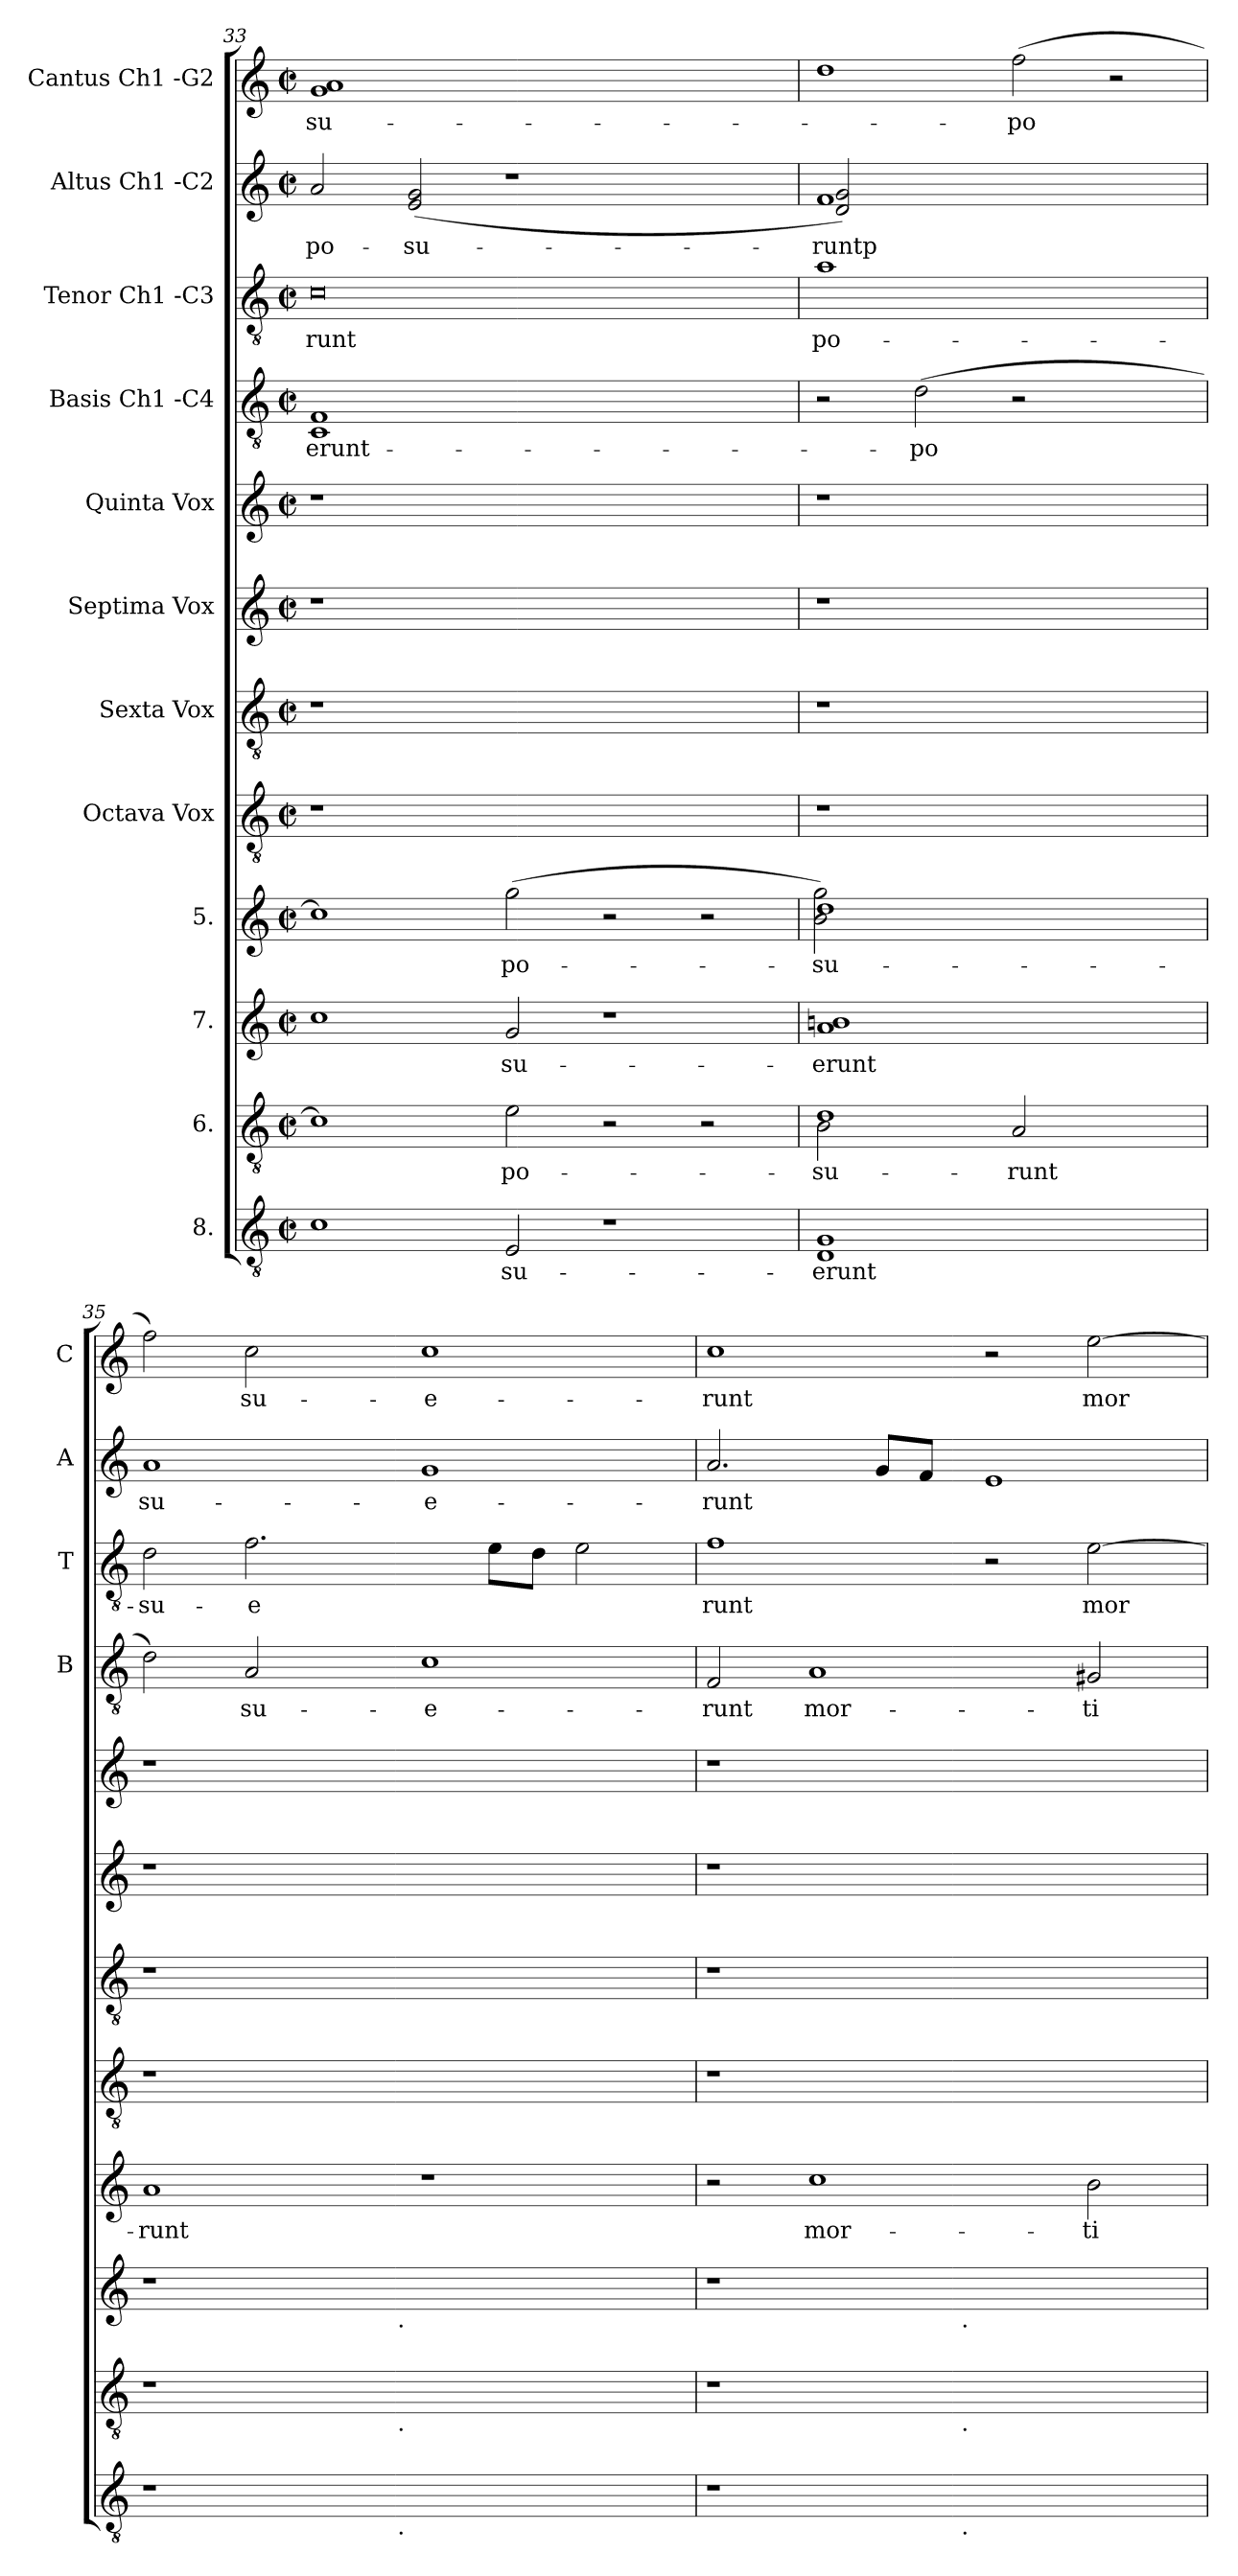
**kern	**text	**kern	**text	**kern	**text	**kern	**text	**kern	**kern	**kern	**kern	**kern	**text	**kern	**text	**kern	**text	**kern	**text
*part12	*part12	*part11	*part11	*part10	*part10	*part9	*part9	*part8	*part7	*part6	*part5	*part4	*part4	*part3	*part3	*part2	*part2	*part1	*part1
*staff12	*staff12	*staff11	*staff11	*staff10	*staff10	*staff9	*staff9	*staff8	*staff7	*staff6	*staff5	*staff4	*staff4	*staff3	*staff3	*staff2	*staff2	*staff1	*staff1
*I"8.	*	*I"6.	*	*I"7.	*	*I"5.	*	*I"Octava  Vox	*I"Sexta  Vox	*I"Septima  Vox	*I"Quinta  Vox	*I"Basis  Ch1 -C4	*	*I"Tenor  Ch1 -C3	*	*I"Altus  Ch1 -C2	*	*I"Cantus  Ch1 -G2	*
*	*	*	*	*	*	*	*	*	*	*	*	*I'B	*	*I'T	*	*I'A	*	*I'C	*
!!LO:PB:g=z
*clefGv2	*	*clefGv2	*	*clefG2	*	*clefG2	*	*clefGv2	*clefGv2	*clefG2	*clefG2	*clefGv2	*	*clefGv2	*	*clefG2	*	*clefG2	*
*k[]	*	*k[]	*	*k[]	*	*k[]	*	*k[]	*k[]	*k[]	*k[]	*k[]	*	*k[]	*	*k[]	*	*k[]	*
*C:	*	*C:	*	*C:	*	*C:	*	*C:	*C:	*C:	*C:	*C:	*	*C:	*	*C:	*	*C:	*
*M2/2	*	*M2/2	*	*M2/2	*	*M2/2	*	*M2/2	*M2/2	*M2/2	*M2/2	*M2/2	*	*M2/2	*	*M2/2	*	*M2/2	*
*met(c|)	*	*met(c|)	*	*met(c|)	*	*met(c|)	*	*met(c|)	*met(c|)	*met(c|)	*met(c|)	*met(c|)	*	*met(c|)	*	*met(c|)	*	*met(c|)	*
=33	=33	=33	=33	=33	=33	=33	=33	=33	=33	=33	=33	=33	=33	=33	=33	=33	=33	=33	=33
!	!	!	!	!	!	!	!	!	!	!	!	!	!LO:LY:b:cj	!	!LO:LY:b:cj	!	!LO:LY:b:cj	!	!LO:LY:b:cj
1c	.	1c]	.	1cc	.	1cc]	.	1r	1r	1r	1r	1F 1C	-erunt-	0c	-runt	2a/	po-	1a 1g	-su-
!	!	!	!	!	!	!	!	!	!	!	!	!	!	!	!	!	!LO:LY:b:cj	!	!
.	.	.	.	.	.	.	.	.	.	.	.	.	.	.	.	(<2e/ 2g/	-su-	.	.
!	!LO:LY:b:cj	!	!LO:LY:b:cj	!	!LO:LY:b:cj	!	!LO:LY:b:cj	!	!	!	!	!	!	!	!	!	!	!	!
2E/	su-	2e\	po-	2g/	su-	(>2gg\	po-	1.ryy	1.ryy	1.ryy	1.ryy	1.ryy	.	.	.	1r	.	1.ryy	.
1r	.	2r	.	1r	.	2r	.	.	.	.	.	.	.	.	.	.	.	.	.
.	.	2r	.	.	.	2r	.	.	.	.	.	.	.	2ryy	.	2ryy	.	.	.
=34	=34	=34	=34	=34	=34	=34	=34	=34	=34	=34	=34	=34	=34	=34	=34	=34	=34	=34	=34
!	!LO:LY:b:cj	!	!LO:LY:b:cj	!	!LO:LY:b:cj	!	!LO:LY:b:cj	!	!	!	!	!	!	!	!LO:LY:b:cj	!	!LO:LY:b:cj	!	!
*	*	*^	*	*	*	*^	*	*	*	*	*	*	*	*	*	*^	*	*	*
1G 1D	-erunt-	1d	2B\	-su-	1bn 1a	-erunt-	1dd	2gg\ 2b\)	-su-	1r	1r	1r	1r	2r	.	1a	po-	1f	2g/ 2d/)	-runtp	1dd	.
!	!	!	!	!	!	!	!	!	!	!	!	!	!	!	!LO:LY:b:cj	!	!	!	!	!	!	!
.	.	.	2ryy	.	.	.	.	1ryy	.	.	.	.	.	(>2d\	-po-	.	.	.	1ryy	.	.	.
!	!	!	!	!LO:LY:b:cj	!	!	!	!	!	!	!	!	!	!	!	!	!	!	!	!	!	!LO:LY:b:cj
1ryy	.	2A/	1ryy	-runt	1ryy	.	1ryy	.	.	1ryy	1ryy	1ryy	1ryy	2r	.	1ryy	.	1ryy	.	.	(>2ff\	-po-
.	.	2ryy	.	.	.	.	.	2ryy	.	.	.	.	.	2ryy	.	.	.	.	2ryy	.	2r	.
=35	=35	=35	=35	=35	=35	=35	=35	=35	=35	=35	=35	=35	=35	=35	=35	=35	=35	=35	=35	=35	=35	=35
!	!	!	!	!	!	!	!	!	!LO:LY:b:cj	!	!	!	!	!	!LO:LY:b:cj	!	!LO:LY:b:cj	!	!	!LO:LY:b:cj	!	!LO:LY:b:cj
*^	*	*	*	*	*^	*	*v	*v	*	*	*	*	*	*	*	*	*	*v	*v	*	*	*
1r	2ryy	.	1r	2ryy	.	1r	2ryy	.	1a	-runt	1r	1r	1r	1r	2d\)	--	2d\	-su-	1a	su-	2ff\)	--
!	!	!	!	!	!	!	!	!	!	!	!	!	!	!	!	!LO:LY:b:cj	!	!LO:LY:b:cj	!	!	!	!LO:LY:b:cj
.	4ryy	.	.	4ryy	.	.	4ryy	.	.	.	.	.	.	.	2A/	-su-	2.f\	-e-	.	.	2cc\	-su-
.	8ryy	.	.	8ryy	.	.	8ryy	.	.	.	.	.	.	.	.	.	.	.	.	.	.	.
.	16ryy	.	.	16ryy	.	.	16ryy	.	.	.	.	.	.	.	.	.	.	.	.	.	.	.
.	64ryy	.	.	64ryy	.	.	64ryy	.	.	.	.	.	.	.	.	.	.	.	.	.	.	.
!	!	!	!	!	!	!	!LO:TX:b:t=.	!	!	!	!	!	!	!	!	!	!	!	!	!	!	!
!	!	!	!	!LO:TX:b:t=.	!	!	!	!	!	!	!	!	!	!	!	!	!	!	!	!	!	!
!	!LO:TX:b:t=.	!	!	!	!	!	!	!	!	!	!	!	!	!	!	!	!	!	!	!	!	!
.	1ryy	.	.	1ryy	.	.	1ryy	.	.	.	.	.	.	.	.	.	.	.	.	.	.	.
!	!	!	!	!	!	!	!	!	!	!	!	!	!	!	!	!LO:LY:b:cj	!	!	!	!LO:LY:b:cj	!	!LO:LY:b:cj
1ryy	.	.	1ryy	.	.	1ryy	.	.	1r	.	1ryy	1ryy	1ryy	1ryy	1c	-e-	.	.	1g	-e-	1cc	-e-
!	!	!	!	!	!	!	!	!	!	!	!	!	!	!	!	!	!	!LO:LY:b:cj	!	!	!	!
.	.	.	.	.	.	.	.	.	.	.	.	.	.	.	.	.	8e\L	--	.	.	.	.
!	!	!	!	!	!	!	!	!	!	!	!	!	!	!	!	!	!	!LO:LY:b:cj	!	!	!	!
.	.	.	.	.	.	.	.	.	.	.	.	.	.	.	.	.	8d\J	--	.	.	.	.
!	!	!	!	!	!	!	!	!	!	!	!	!	!	!	!	!	!	!LO:LY:b:cj	!	!	!	!
.	.	.	.	.	.	.	.	.	.	.	.	.	.	.	.	.	2e\	--	.	.	.	.
.	32.ryy	.	.	32.ryy	.	.	32.ryy	.	.	.	.	.	.	.	.	.	.	.	.	.	.	.
=36	=36	=36	=36	=36	=36	=36	=36	=36	=36	=36	=36	=36	=36	=36	=36	=36	=36	=36	=36	=36	=36	=36
!	!	!	!	!	!	!	!	!	!	!	!	!	!	!	!	!LO:LY:b:cj	!	!LO:LY:b:cj	!	!LO:LY:b:cj	!	!LO:LY:b:cj
1r	2ryy	.	1r	2ryy	.	1r	2ryy	.	2r	.	1r	1r	1r	1r	2F/	-runt	1f	-runt	2.a/	-runt	1cc	-runt
!	!	!	!	!	!	!	!	!	!	!LO:LY:b:cj	!	!	!	!	!	!LO:LY:b:cj	!	!	!	!	!	!
.	4ryy	.	.	4ryy	.	.	4ryy	.	1cc	mor-	.	.	.	.	1A	mor-	.	.	.	.	.	.
!	!	!	!	!	!	!	!	!	!	!	!	!	!	!	!	!	!	!	!	!LO:LY:b:cj	!	!
.	8ryy	.	.	8ryy	.	.	8ryy	.	.	.	.	.	.	.	.	.	.	.	8g/L	.	.	.
!	!	!	!	!	!	!	!	!	!	!	!	!	!	!	!	!	!	!	!	!LO:LY:b:cj	!	!
.	16ryy	.	.	16ryy	.	.	16ryy	.	.	.	.	.	.	.	.	.	.	.	8f/J	.	.	.
.	64ryy	.	.	64ryy	.	.	64ryy	.	.	.	.	.	.	.	.	.	.	.	.	.	.	.
!	!	!	!	!	!	!	!LO:TX:b:t=.	!	!	!	!	!	!	!	!	!	!	!	!	!	!	!
!	!	!	!	!LO:TX:b:t=.	!	!	!	!	!	!	!	!	!	!	!	!	!	!	!	!	!	!
!	!LO:TX:b:t=.	!	!	!	!	!	!	!	!	!	!	!	!	!	!	!	!	!	!	!	!	!
.	1ryy	.	.	1ryy	.	.	1ryy	.	.	.	.	.	.	.	.	.	.	.	.	.	.	.
!	!	!	!	!	!	!	!	!	!	!	!	!	!	!	!	!	!	!	!	!LO:LY:b:cj	!	!
1ryy	.	.	1ryy	.	.	1ryy	.	.	.	.	1ryy	1ryy	1ryy	1ryy	.	.	2r	.	1e	.	2r	.
!	!	!	!	!	!	!	!	!	!	!LO:LY:b:cj	!	!	!	!	!	!LO:LY:b:cj	!	!LO:LY:b:cj	!	!	!	!LO:LY:b:cj
.	.	.	.	.	.	.	.	.	2b\	-ti-	.	.	.	.	2G#X/	-ti-	[>2e\	mor-	.	.	[>2ee\	mor-
.	32.ryy	.	.	32.ryy	.	.	32.ryy	.	.	.	.	.	.	.	.	.	.	.	.	.	.	.
*v	*v	*	*	*	*	*v	*v	*	*	*	*	*	*	*	*	*	*	*	*	*	*	*
*	*	*v	*v	*	*	*	*	*	*	*	*	*	*	*	*	*	*	*	*	*
=	=	=	=	=	=	=	=	=	=	=	=	=	=	=	=	=	=	=	=
*-	*-	*-	*-	*-	*-	*-	*-	*-	*-	*-	*-	*-	*-	*-	*-	*-	*-	*-	*-
